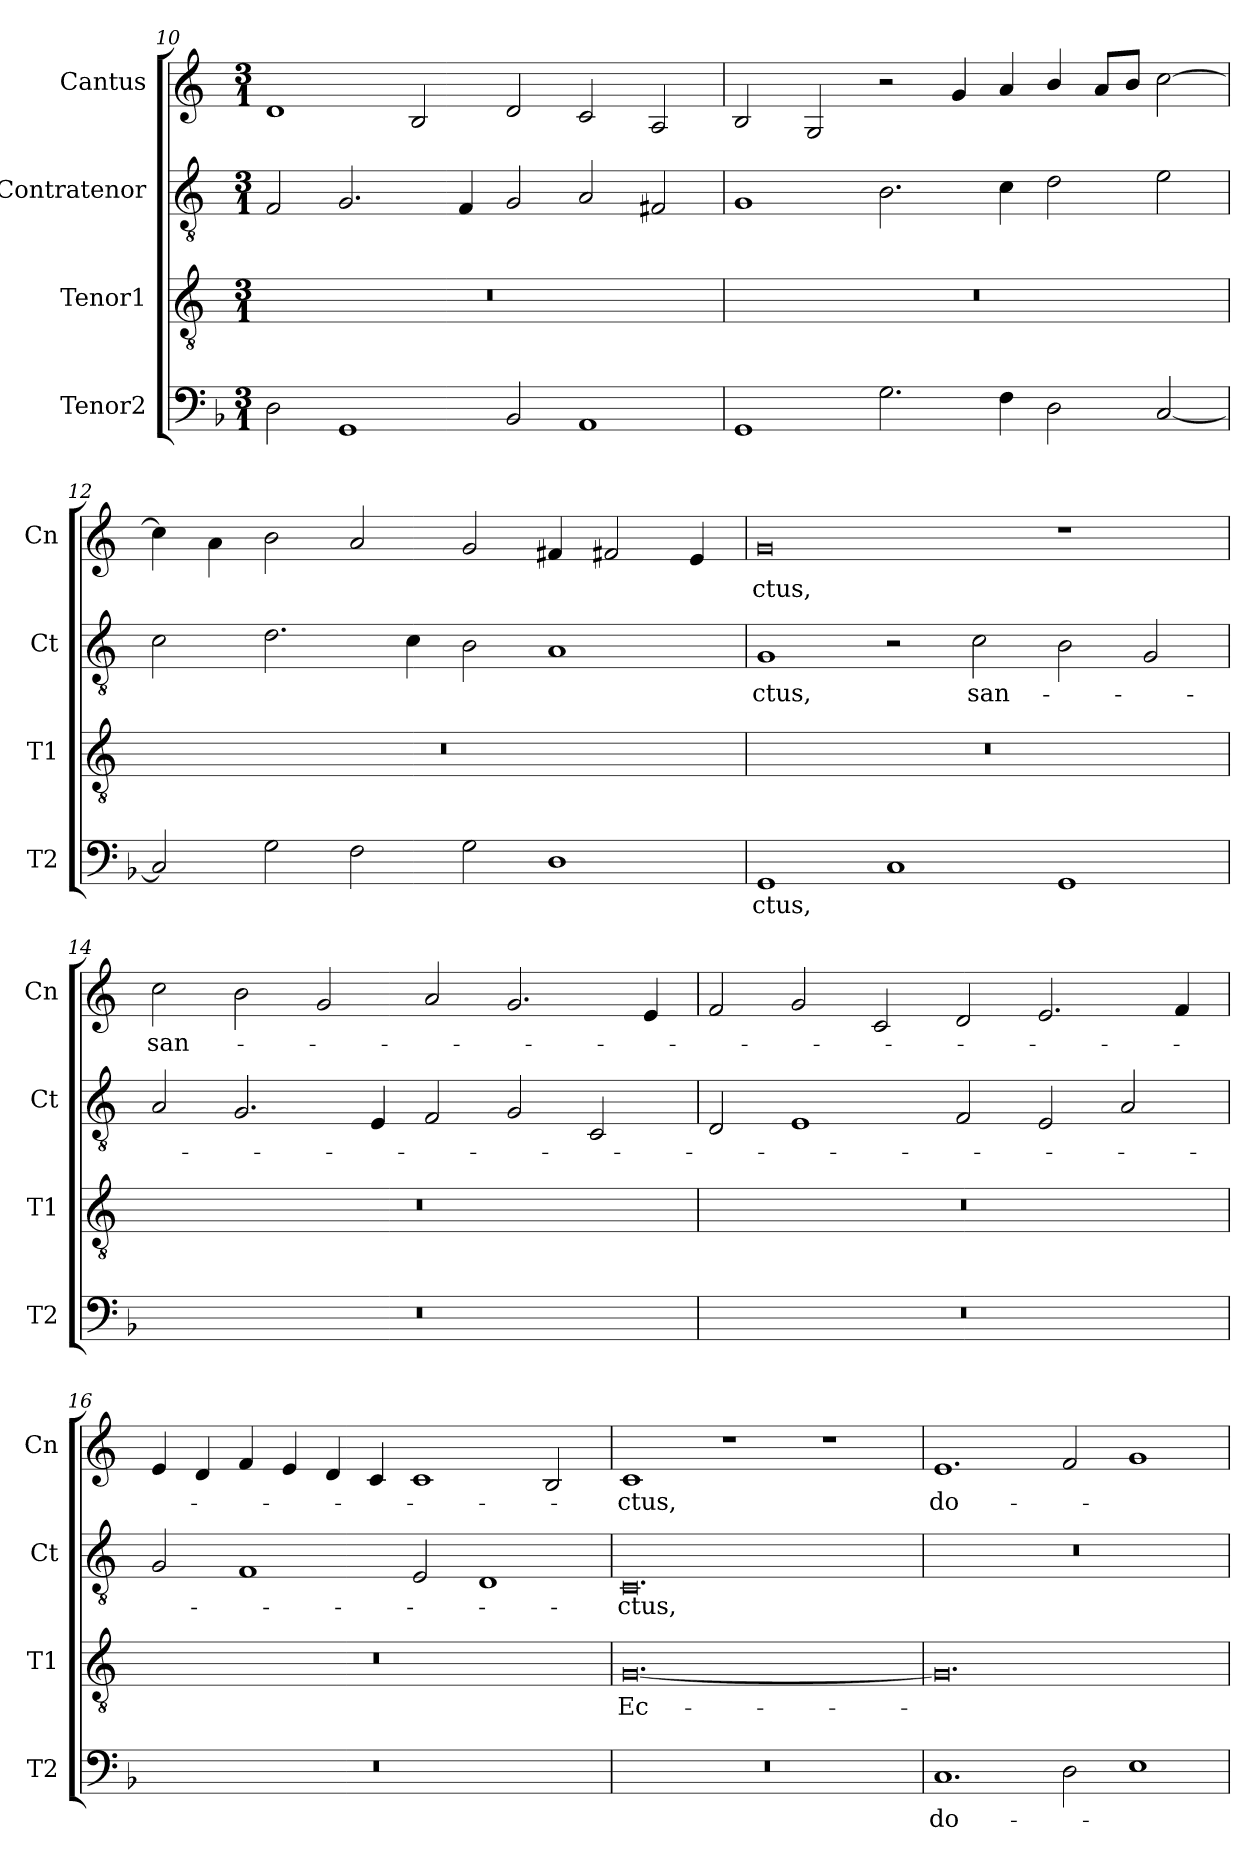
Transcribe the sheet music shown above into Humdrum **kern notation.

**kern	**text	**kern	**text	**kern	**text	**kern	**text
*part4	*part4	*part3	*part3	*part2	*part2	*part1	*part1
*staff4	*staff4	*staff3	*staff3	*staff2	*staff2	*staff1	*staff1
*I"Tenor2	*	*I"Tenor1	*	*I"Contratenor	*	*I"Cantus	*
*I'T2	*	*I'T1	*	*I'Ct	*	*I'Cn	*
*clefF4	*	*clefGv2	*	*clefGv2	*	*clefG2	*
*k[b-]	*	*k[]	*	*k[]	*	*k[]	*
*M3/1	*	*M3/1	*	*M3/1	*	*M3/1	*
=10	=10	=10	=10	=10	=10	=10	=10
2D\	.	0.r	.	2F/	.	1d	.
1GG	.	.	.	2.G/	.	.	.
.	.	.	.	.	.	2B/	.
.	.	.	.	4F/	.	.	.
2BB-/	.	.	.	2G/	.	2d/	.
1AA	.	.	.	2A/	.	2c/	.
.	.	.	.	2F#X/	.	2A/	.
=11	=11	=11	=11	=11	=11	=11	=11
1GG	.	0.r	.	1G	.	2B/	.
.	.	.	.	.	.	2G/	.
2.G\	.	.	.	2.B\	.	2r	.
.	.	.	.	.	.	4g/	.
4F\	.	.	.	4c\	.	4a/	.
2D\	.	.	.	2d\	.	4b/	.
.	.	.	.	.	.	8a/L	.
.	.	.	.	.	.	8b/J	.
[2C/	.	.	.	2e\	.	[2cc\	.
=12	=12	=12	=12	=12	=12	=12	=12
2C/]	.	0.r	.	2c\	.	4cc\]	.
.	.	.	.	.	.	4a\	.
2G\	.	.	.	2.d\	.	2b\	.
2F\	.	.	.	.	.	2a/	.
.	.	.	.	4c\	.	.	.
2G\	.	.	.	2B\	.	2g/	.
1D	.	.	.	1A	.	4f#X/	.
.	.	.	.	.	.	2f#X/	.
.	.	.	.	.	.	4e/	.
=13	=13	=13	=13	=13	=13	=13	=13
1GG	-ctus,	0.r	.	1G	-ctus,	0g	-ctus,
1C	.	.	.	2r	.	.	.
.	.	.	.	2c\	san-	.	.
1GG	.	.	.	2B\	.	1r	.
.	.	.	.	2G/	.	.	.
=14	=14	=14	=14	=14	=14	=14	=14
0.r	.	0.r	.	2A/	.	2cc\	san-
.	.	.	.	2.G/	.	2b\	.
.	.	.	.	.	.	2g/	.
.	.	.	.	4E/	.	.	.
.	.	.	.	2F/	.	2a/	.
.	.	.	.	2G/	.	2.g/	.
.	.	.	.	2C/	.	.	.
.	.	.	.	.	.	4e/	.
=15	=15	=15	=15	=15	=15	=15	=15
0.r	.	0.r	.	2D/	.	2f/	.
.	.	.	.	1E	.	2g/	.
.	.	.	.	.	.	2c/	.
.	.	.	.	2F/	.	2d/	.
.	.	.	.	2E/	.	2.e/	.
.	.	.	.	2A/	.	.	.
.	.	.	.	.	.	4f/	.
=16	=16	=16	=16	=16	=16	=16	=16
0.r	.	0.r	.	2G/	.	4e/	.
.	.	.	.	.	.	4d/	.
.	.	.	.	1F	.	4f/	.
.	.	.	.	.	.	4e/	.
.	.	.	.	.	.	4d/	.
.	.	.	.	.	.	4c/	.
.	.	.	.	2E/	.	1c	.
.	.	.	.	1D	.	.	.
.	.	.	.	.	.	2B/	.
=17	=17	=17	=17	=17	=17	=17	=17
0.r	.	[0.G	Ec-	0.C	-ctus,	1c	-ctus,
.	.	.	.	.	.	1r	.
.	.	.	.	.	.	1r	.
=18	=18	=18	=18	=18	=18	=18	=18
1.C	do-	0.G]	.	0.r	.	1.e	do-
2D\	.	.	.	.	.	2f/	.
1E	.	.	.	.	.	1g	.
=	=	=	=	=	=	=	=
*-	*-	*-	*-	*-	*-	*-	*-
